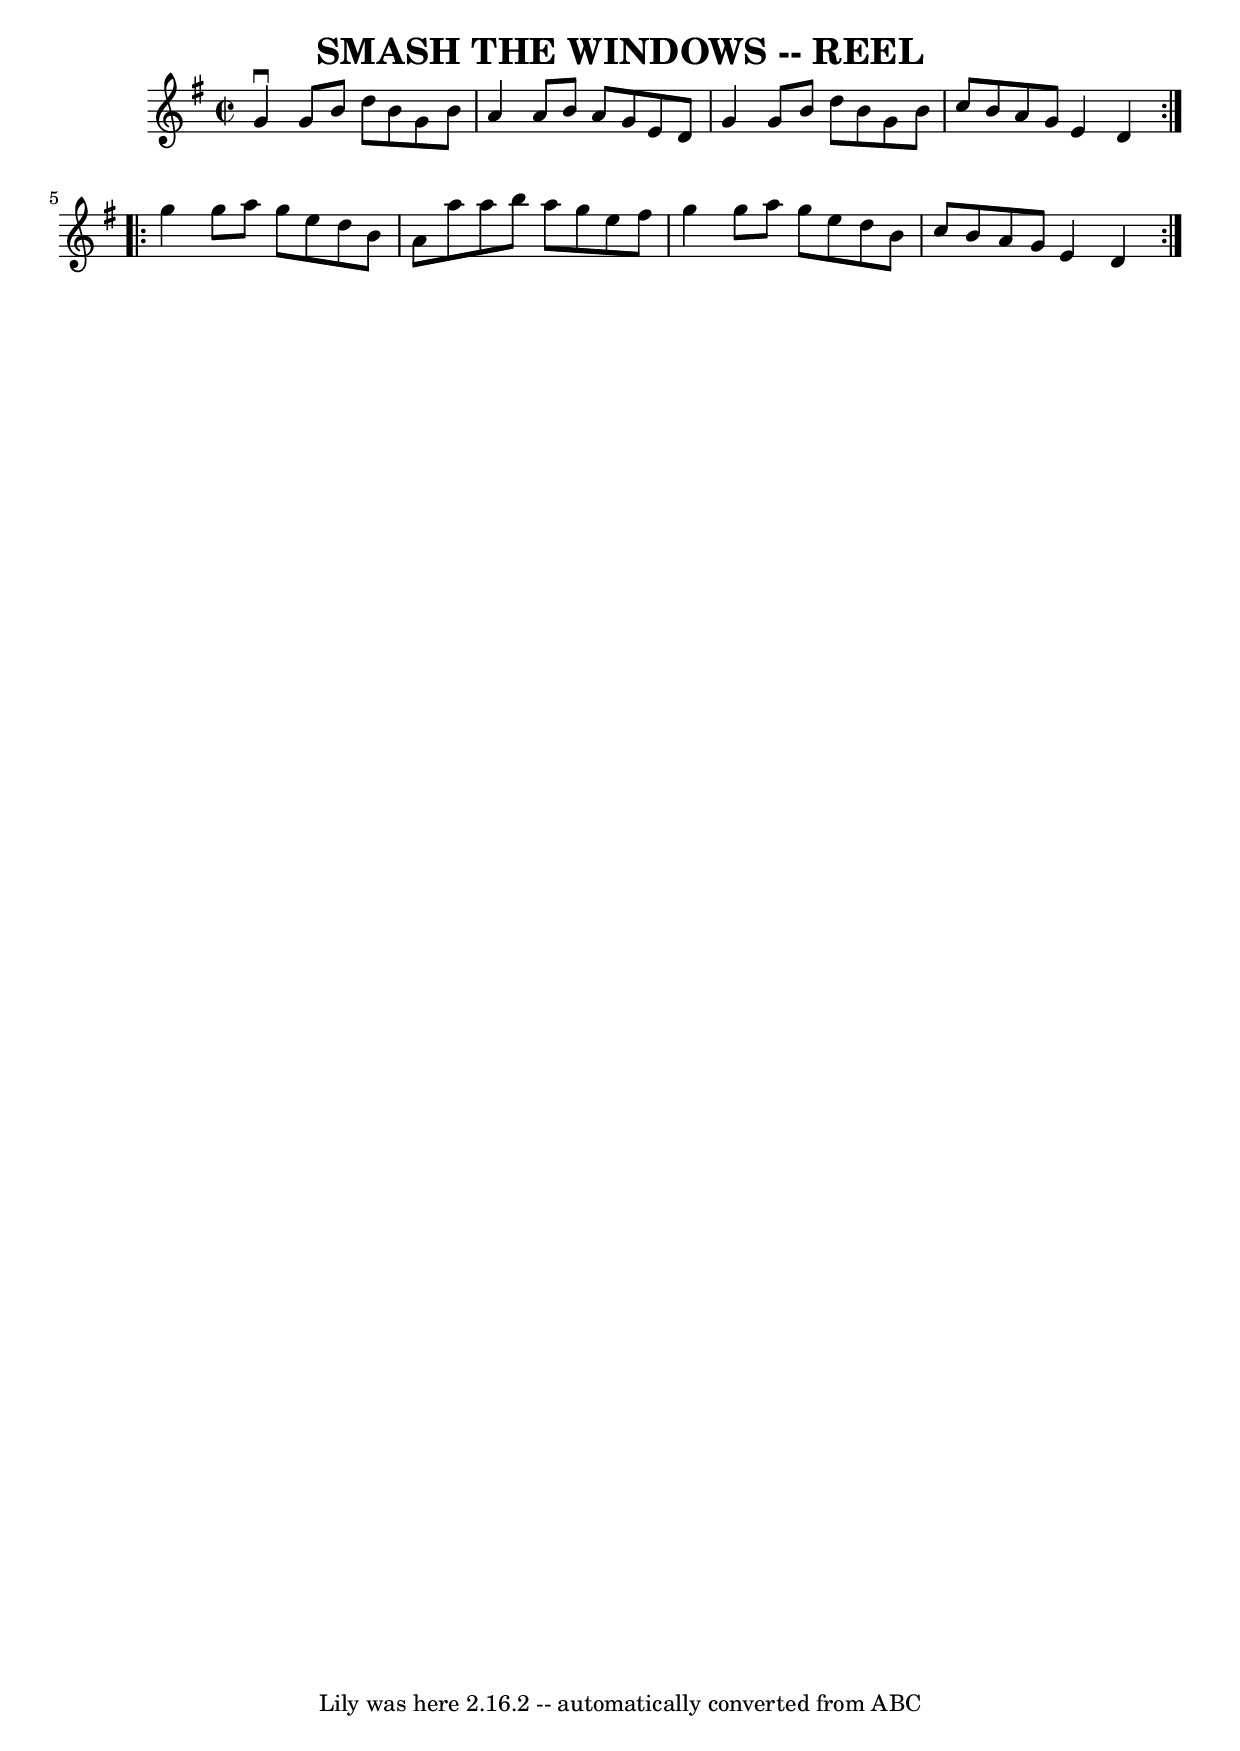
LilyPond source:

\version "2.16.2"
\include "Mammoth.ily"
\header {
  %% book = "Ryan's Mammoth Collection of Fiddle Tunes"
  crossRefNumber = "1"
  footnotes = ""
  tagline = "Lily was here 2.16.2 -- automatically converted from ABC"
  title = "SMASH THE WINDOWS -- REEL"

}
voicedefault =  {



  \repeat volta 2 {

    \override Staff.TimeSignature #'style = #'C
    \time 2/2 
    \key g \major g'4^\downbow g'8 b'8 d''8 b'8 g'8    
    b'8    |
    a'4 a'8 b'8 a'8 g'8 e'8 d'8    |
    
    g'4 g'8 b'8 d''8 b'8 g'8 b'8    |
    c''8 b'8 a'8 
    g'8 e'4 d'4    
  }     
  \repeat volta 2 {
    g''4 g''8 a''8 g''8  
    e''8 d''8 b'8    |
    a'8 a''8 a''8 b''8 a''8 g''8 
    e''8 fis''8    |
    g''4 g''8 a''8 g''8 e''8 d''8    
    b'8    |
    c''8 b'8 a'8 g'8 e'4 d'4    
  }   

}

\score{
  <<

    \context Staff="default"
    {
      \voicedefault 
      
    }

  >>
  \layout {
    
  }
  \midi {
  }

}
